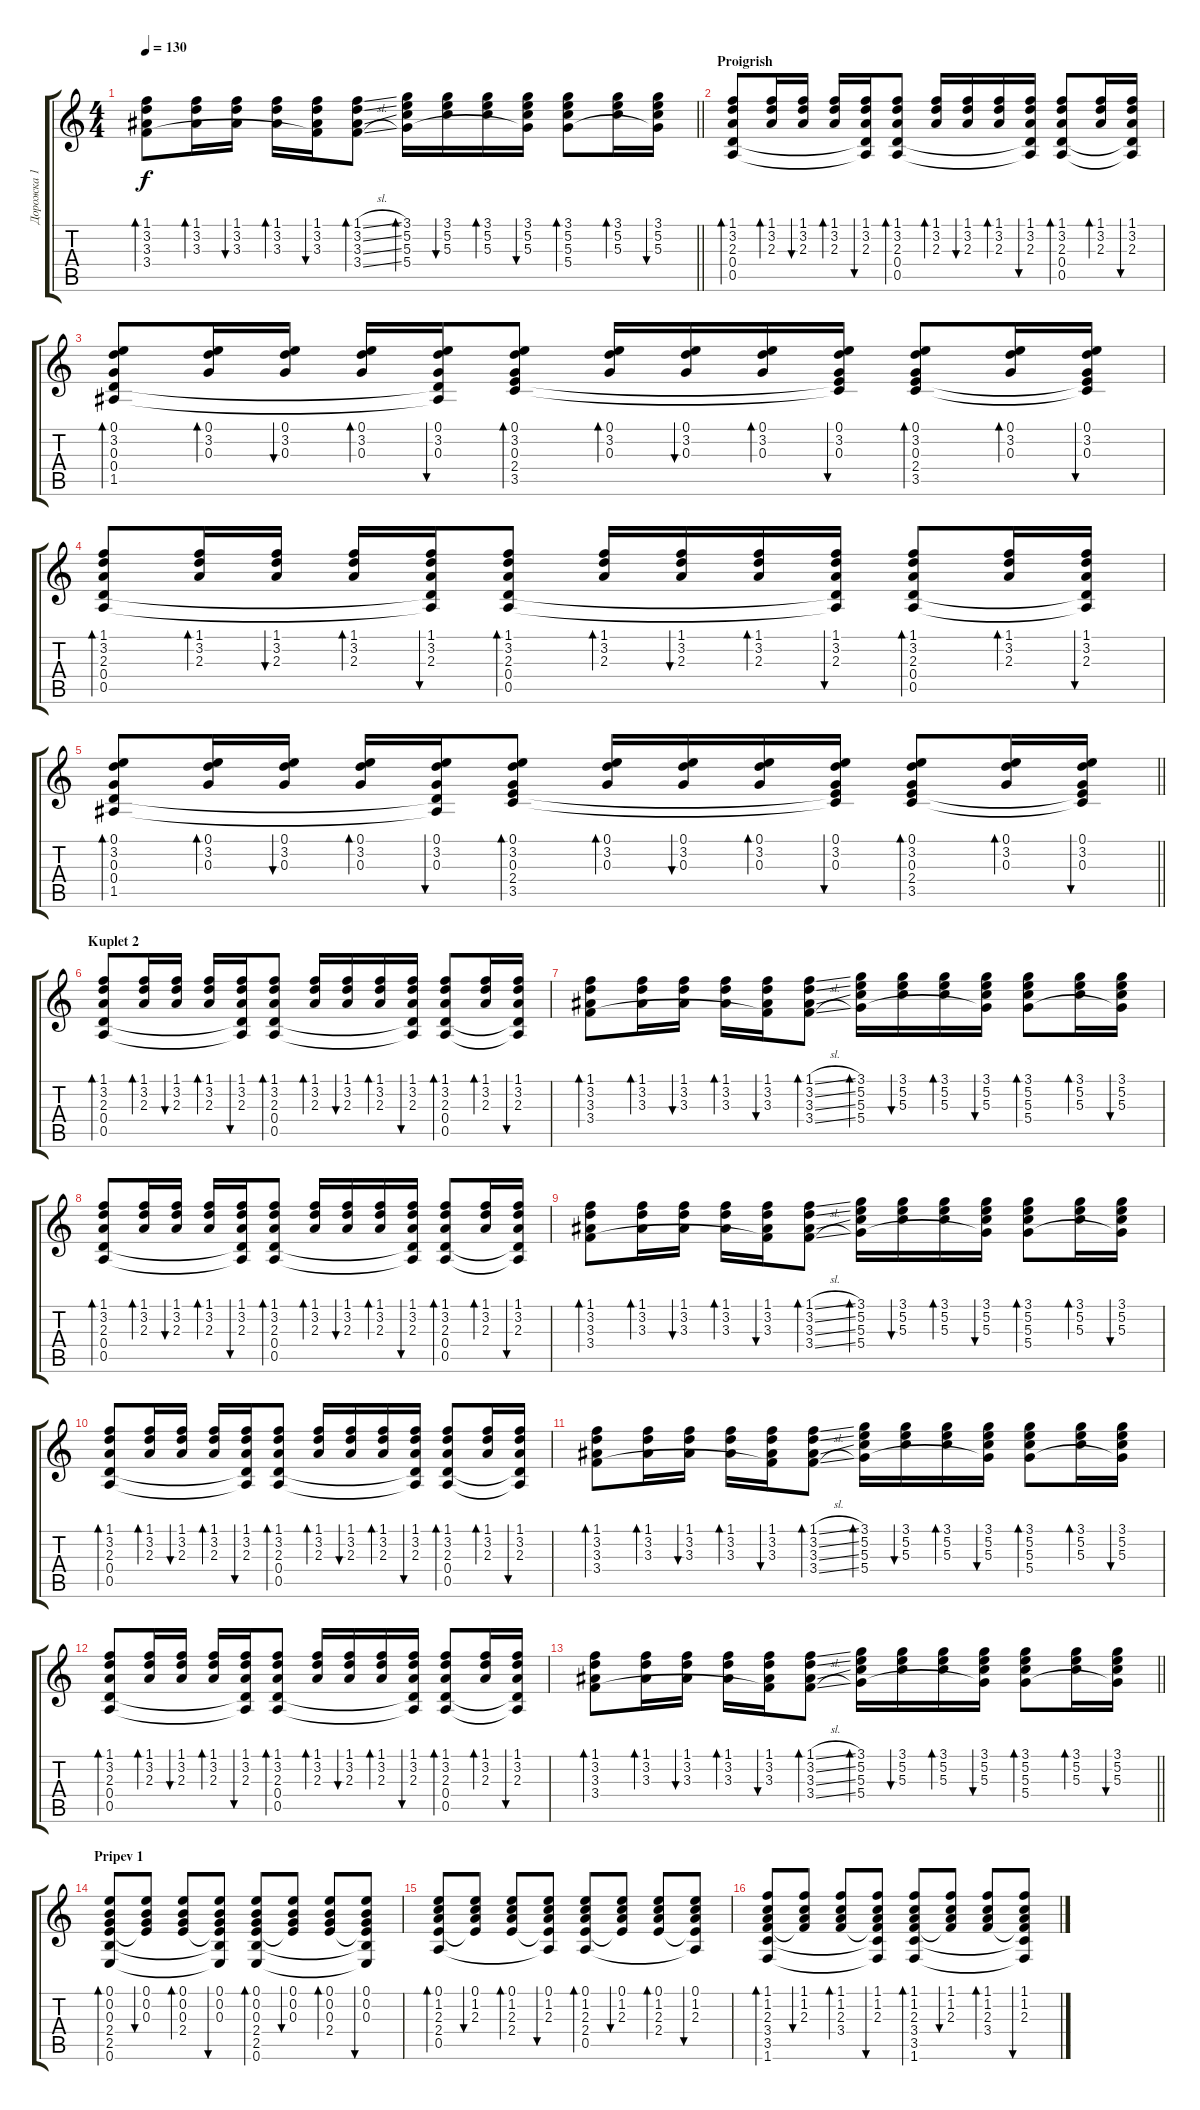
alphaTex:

\track ("Дорожка 1" "Дорожка 1") {instrument acousticguitarsteel}
\staff {score tabs}
\tuning (E4 B3 G3 D3 A2 E2) {hide}
\ts (4 4)
\tempo 130
\clef g2
\barLineRight lightlight
\ks c
(1.1 3.2 3.3 3.4).8{bd 60 dy f} (1.1 3.2 3.3).16{bd 60} (1.1 3.2 3.3).16{bu 60} (1.1 3.2 3.3).16{bd 60} (1.1 3.2 3.3 3.4{t}).16{bu 60} (1.1{sl} 3.2{sl} 3.3{sl} 3.4{sl}).8{bd 60} (3.1 5.2 5.3 5.4).16{bd 60} (3.1 5.2 5.3).16{bu 60} (3.1 5.2 5.3).16{bd 60} (3.1 5.2 5.3 5.4{t}).16{bu 60} (3.1 5.2 5.3 5.4).8{bd 60} (3.1 5.2 5.3).16{bd 60} (3.1 5.2 5.3 5.4{t}).16{bu 60} |
\section ("" "Proigrish")
(1.1 3.2 2.3 0.4 0.5).8{bd 60} (1.1 3.2 2.3).16{bd 60} (1.1 3.2 2.3).16{bu 60} (1.1 3.2 2.3).16{bd 60} (1.1 3.2 2.3 0.4{t} 0.5{t}).16{bu 60} (1.1 3.2 2.3 0.4 0.5).8{bd 60} (1.1 3.2 2.3).16{bd 60} (1.1 3.2 2.3).16{bu 60} (1.1 3.2 2.3).16{bd 60} (1.1 3.2 2.3 0.4{t} 0.5{t}).16{bu 60} (1.1 3.2 2.3 0.4 0.5).8{bd 60} (1.1 3.2 2.3).16{bd 60} (1.1 3.2 2.3 0.4{t} 0.5{t}).16{bu 60} |
(0.1 3.2 0.3 0.4 1.5).8{bd 60} (0.1 3.2 0.3).16{bd 60} (0.1 3.2 0.3).16{bu 60} (0.1 3.2 0.3).16{bd 60} (0.1 3.2 0.3 0.4{t} 1.5{t}).16{bu 60} (0.1 3.2 0.3 2.4 3.5).8{bd 60} (0.1 3.2 0.3).16{bd 60} (0.1 3.2 0.3).16{bu 60} (0.1 3.2 0.3).16{bd 60} (0.1 3.2 0.3 2.4{t} 3.5{t}).16{bu 60} (0.1 3.2 0.3 2.4 3.5).8{bd 60} (0.1 3.2 0.3).16{bd 60} (0.1 3.2 0.3 2.4{t} 3.5{t}).16{bu 60} |
(1.1 3.2 2.3 0.4 0.5).8{bd 60} (1.1 3.2 2.3).16{bd 60} (1.1 3.2 2.3).16{bu 60} (1.1 3.2 2.3).16{bd 60} (1.1 3.2 2.3 0.4{t} 0.5{t}).16{bu 60} (1.1 3.2 2.3 0.4 0.5).8{bd 60} (1.1 3.2 2.3).16{bd 60} (1.1 3.2 2.3).16{bu 60} (1.1 3.2 2.3).16{bd 60} (1.1 3.2 2.3 0.4{t} 0.5{t}).16{bu 60} (1.1 3.2 2.3 0.4 0.5).8{bd 60} (1.1 3.2 2.3).16{bd 60} (1.1 3.2 2.3 0.4{t} 0.5{t}).16{bu 60} |
\barLineRight lightlight
(0.1 3.2 0.3 0.4 1.5).8{bd 60} (0.1 3.2 0.3).16{bd 60} (0.1 3.2 0.3).16{bu 60} (0.1 3.2 0.3).16{bd 60} (0.1 3.2 0.3 0.4{t} 1.5{t}).16{bu 60} (0.1 3.2 0.3 2.4 3.5).8{bd 60} (0.1 3.2 0.3).16{bd 60} (0.1 3.2 0.3).16{bu 60} (0.1 3.2 0.3).16{bd 60} (0.1 3.2 0.3 2.4{t} 3.5{t}).16{bu 60} (0.1 3.2 0.3 2.4 3.5).8{bd 60} (0.1 3.2 0.3).16{bd 60} (0.1 3.2 0.3 2.4{t} 3.5{t}).16{bu 60} |
\section ("" "Kuplet 2")
(1.1 3.2 2.3 0.4 0.5).8{bd 60} (1.1 3.2 2.3).16{bd 60} (1.1 3.2 2.3).16{bu 60} (1.1 3.2 2.3).16{bd 60} (1.1 3.2 2.3 0.4{t} 0.5{t}).16{bu 60} (1.1 3.2 2.3 0.4 0.5).8{bd 60} (1.1 3.2 2.3).16{bd 60} (1.1 3.2 2.3).16{bu 60} (1.1 3.2 2.3).16{bd 60} (1.1 3.2 2.3 0.4{t} 0.5{t}).16{bu 60} (1.1 3.2 2.3 0.4 0.5).8{bd 60} (1.1 3.2 2.3).16{bd 60} (1.1 3.2 2.3 0.4{t} 0.5{t}).16{bu 60} |
(1.1 3.2 3.3 3.4).8{bd 60} (1.1 3.2 3.3).16{bd 60} (1.1 3.2 3.3).16{bu 60} (1.1 3.2 3.3).16{bd 60} (1.1 3.2 3.3 3.4{t}).16{bu 60} (1.1{sl} 3.2{sl} 3.3{sl} 3.4{sl}).8{bd 60} (3.1 5.2 5.3 5.4).16{bd 60} (3.1 5.2 5.3).16{bu 60} (3.1 5.2 5.3).16{bd 60} (3.1 5.2 5.3 5.4{t}).16{bu 60} (3.1 5.2 5.3 5.4).8{bd 60} (3.1 5.2 5.3).16{bd 60} (3.1 5.2 5.3 5.4{t}).16{bu 60} |
(1.1 3.2 2.3 0.4 0.5).8{bd 60} (1.1 3.2 2.3).16{bd 60} (1.1 3.2 2.3).16{bu 60} (1.1 3.2 2.3).16{bd 60} (1.1 3.2 2.3 0.4{t} 0.5{t}).16{bu 60} (1.1 3.2 2.3 0.4 0.5).8{bd 60} (1.1 3.2 2.3).16{bd 60} (1.1 3.2 2.3).16{bu 60} (1.1 3.2 2.3).16{bd 60} (1.1 3.2 2.3 0.4{t} 0.5{t}).16{bu 60} (1.1 3.2 2.3 0.4 0.5).8{bd 60} (1.1 3.2 2.3).16{bd 60} (1.1 3.2 2.3 0.4{t} 0.5{t}).16{bu 60} |
(1.1 3.2 3.3 3.4).8{bd 60} (1.1 3.2 3.3).16{bd 60} (1.1 3.2 3.3).16{bu 60} (1.1 3.2 3.3).16{bd 60} (1.1 3.2 3.3 3.4{t}).16{bu 60} (1.1{sl} 3.2{sl} 3.3{sl} 3.4{sl}).8{bd 60} (3.1 5.2 5.3 5.4).16{bd 60} (3.1 5.2 5.3).16{bu 60} (3.1 5.2 5.3).16{bd 60} (3.1 5.2 5.3 5.4{t}).16{bu 60} (3.1 5.2 5.3 5.4).8{bd 60} (3.1 5.2 5.3).16{bd 60} (3.1 5.2 5.3 5.4{t}).16{bu 60} |
(1.1 3.2 2.3 0.4 0.5).8{bd 60} (1.1 3.2 2.3).16{bd 60} (1.1 3.2 2.3).16{bu 60} (1.1 3.2 2.3).16{bd 60} (1.1 3.2 2.3 0.4{t} 0.5{t}).16{bu 60} (1.1 3.2 2.3 0.4 0.5).8{bd 60} (1.1 3.2 2.3).16{bd 60} (1.1 3.2 2.3).16{bu 60} (1.1 3.2 2.3).16{bd 60} (1.1 3.2 2.3 0.4{t} 0.5{t}).16{bu 60} (1.1 3.2 2.3 0.4 0.5).8{bd 60} (1.1 3.2 2.3).16{bd 60} (1.1 3.2 2.3 0.4{t} 0.5{t}).16{bu 60} |
(1.1 3.2 3.3 3.4).8{bd 60} (1.1 3.2 3.3).16{bd 60} (1.1 3.2 3.3).16{bu 60} (1.1 3.2 3.3).16{bd 60} (1.1 3.2 3.3 3.4{t}).16{bu 60} (1.1{sl} 3.2{sl} 3.3{sl} 3.4{sl}).8{bd 60} (3.1 5.2 5.3 5.4).16{bd 60} (3.1 5.2 5.3).16{bu 60} (3.1 5.2 5.3).16{bd 60} (3.1 5.2 5.3 5.4{t}).16{bu 60} (3.1 5.2 5.3 5.4).8{bd 60} (3.1 5.2 5.3).16{bd 60} (3.1 5.2 5.3 5.4{t}).16{bu 60} |
(1.1 3.2 2.3 0.4 0.5).8{bd 60} (1.1 3.2 2.3).16{bd 60} (1.1 3.2 2.3).16{bu 60} (1.1 3.2 2.3).16{bd 60} (1.1 3.2 2.3 0.4{t} 0.5{t}).16{bu 60} (1.1 3.2 2.3 0.4 0.5).8{bd 60} (1.1 3.2 2.3).16{bd 60} (1.1 3.2 2.3).16{bu 60} (1.1 3.2 2.3).16{bd 60} (1.1 3.2 2.3 0.4{t} 0.5{t}).16{bu 60} (1.1 3.2 2.3 0.4 0.5).8{bd 60} (1.1 3.2 2.3).16{bd 60} (1.1 3.2 2.3 0.4{t} 0.5{t}).16{bu 60} |
\barLineRight lightlight
(1.1 3.2 3.3 3.4).8{bd 60} (1.1 3.2 3.3).16{bd 60} (1.1 3.2 3.3).16{bu 60} (1.1 3.2 3.3).16{bd 60} (1.1 3.2 3.3 3.4{t}).16{bu 60} (1.1{sl} 3.2{sl} 3.3{sl} 3.4{sl}).8{bd 60} (3.1 5.2 5.3 5.4).16{bd 60} (3.1 5.2 5.3).16{bu 60} (3.1 5.2 5.3).16{bd 60} (3.1 5.2 5.3 5.4{t}).16{bu 60} (3.1 5.2 5.3 5.4).8{bd 60} (3.1 5.2 5.3).16{bd 60} (3.1 5.2 5.3 5.4{t}).16{bu 60} |
\section ("" "Pripev 1")
(0.1 0.2 0.3 2.4 2.5 0.6).8{bd 60} (0.1 0.2 0.3 2.4{t}).8{bu 60} (0.1 0.2 0.3 2.4).8{bd 60} (0.1 0.2 0.3 2.4{t} 2.5{t} 0.6{t}).8{bu 60} (0.1 0.2 0.3 2.4 2.5 0.6).8{bd 60} (0.1 0.2 0.3 2.4{t}).8{bu 60} (0.1 0.2 0.3 2.4).8{bd 60} (0.1 0.2 0.3 2.4{t} 2.5{t} 0.6{t}).8{bu 60} |
(0.1 1.2 2.3 2.4 0.5).8{bd 60} (0.1 1.2 2.3 2.4{t}).8{bu 60} (0.1 1.2 2.3 2.4).8{bd 60} (0.1 1.2 2.3 2.4{t} 0.5{t}).8{bu 60} (0.1 1.2 2.3 2.4 0.5).8{bd 60} (0.1 1.2 2.3 2.4{t}).8{bu 60} (0.1 1.2 2.3 2.4).8{bd 60} (0.1 1.2 2.3 2.4{t} 0.5{t}).8{bu 60} |
(1.1 1.2 2.3 3.4 3.5 1.6).8{bd 60} (1.1 1.2 2.3 3.4{t}).8{bu 60} (1.1 1.2 2.3 3.4).8{bd 60} (1.1 1.2 2.3 3.4{t} 3.5{t} 1.6{t}).8{bu 60} (1.1 1.2 2.3 3.4 3.5 1.6).8{bd 60} (1.1 1.2 2.3 3.4{t}).8{bu 60} (1.1 1.2 2.3 3.4).8{bd 60} (1.1 1.2 2.3 3.4{t} 3.5{t} 1.6{t}).8{bu 60}
